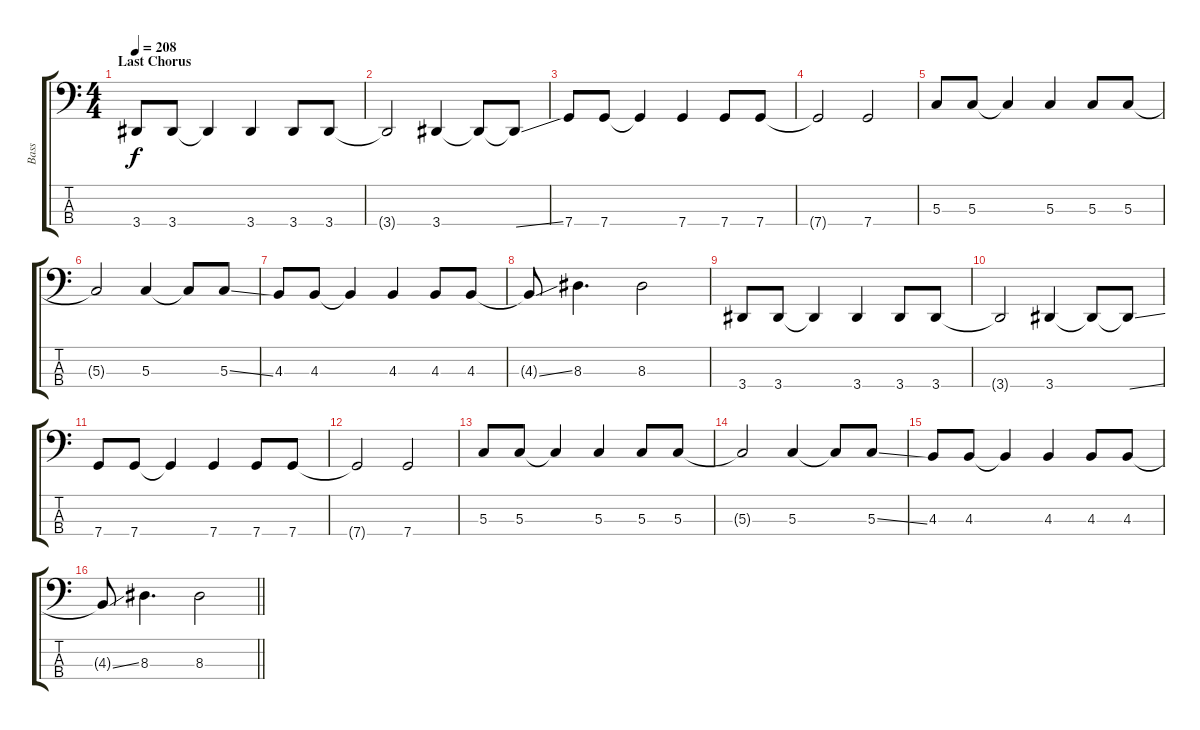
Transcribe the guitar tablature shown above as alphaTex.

\track ("Bass" "Bass") {instrument electricbasspick}
\staff {score tabs}
\tuning (F2 C2 G1 C1) {hide}
\ts (4 4)
\section ("" "Last Chorus")
\tempo 208
\clef f4
\ks c
3.4.8{dy f} 3.4.8 3.4{t}.4 3.4.4 3.4.8 3.4.8 |
3.4{t}.2 3.4.4 3.4{t}.8 3.4{ss t}.8 |
7.4.8 7.4.8 7.4{t}.4 7.4.4 7.4.8 7.4.8 |
7.4{t}.2 7.4.2 |
5.3.8 5.3.8 5.3{t}.4 5.3.4 5.3.8 5.3.8 |
5.3{t}.2 5.3.4 5.3{t}.8 5.3{ss}.8 |
4.3.8 4.3.8 4.3{t}.4 4.3.4 4.3.8 4.3.8 |
4.3{ss t}.8 8.3.4{d} 8.3.2 |
3.4.8 3.4.8 3.4{t}.4 3.4.4 3.4.8 3.4.8 |
3.4{t}.2 3.4.4 3.4{t}.8 3.4{ss t}.8 |
7.4.8 7.4.8 7.4{t}.4 7.4.4 7.4.8 7.4.8 |
7.4{t}.2 7.4.2 |
5.3.8 5.3.8 5.3{t}.4 5.3.4 5.3.8 5.3.8 |
5.3{t}.2 5.3.4 5.3{t}.8 5.3{ss}.8 |
4.3.8 4.3.8 4.3{t}.4 4.3.4 4.3.8 4.3.8 |
\barLineRight lightlight
4.3{ss t}.8 8.3.4{d} 8.3.2
